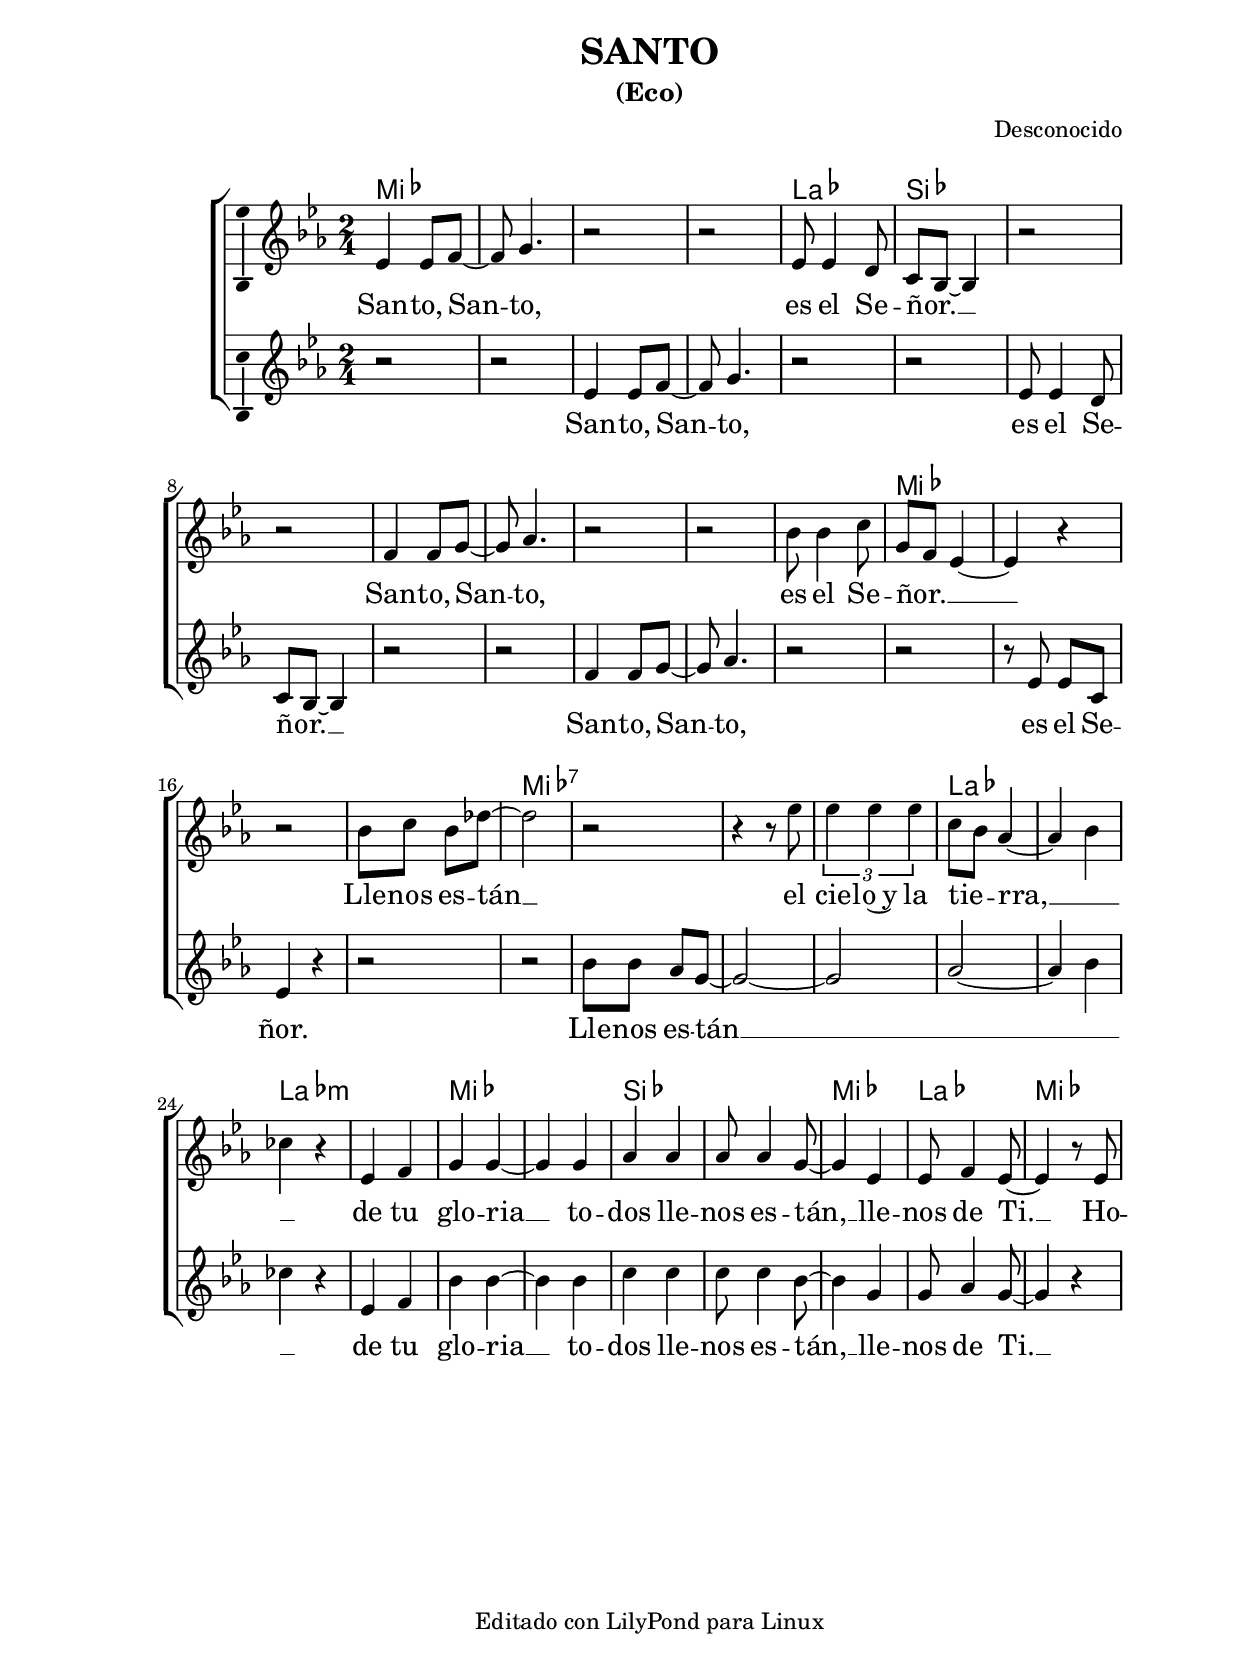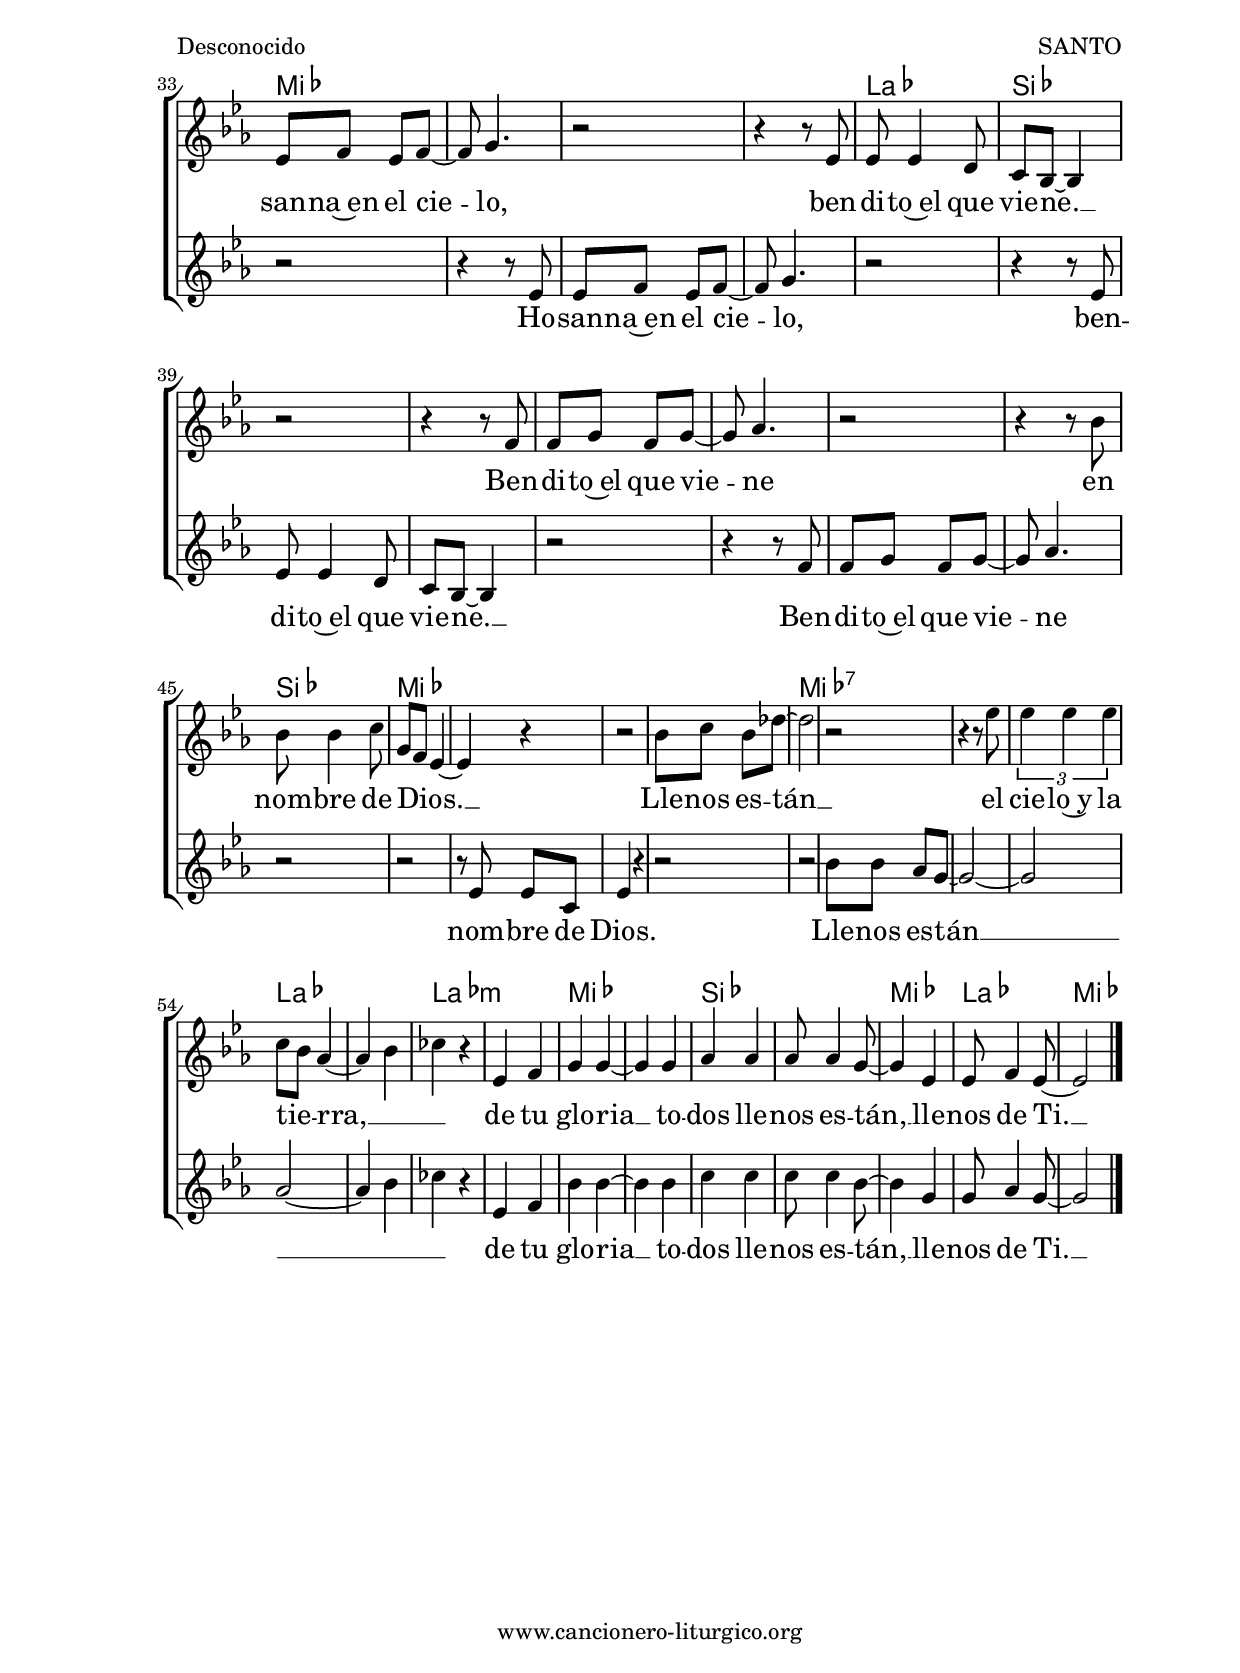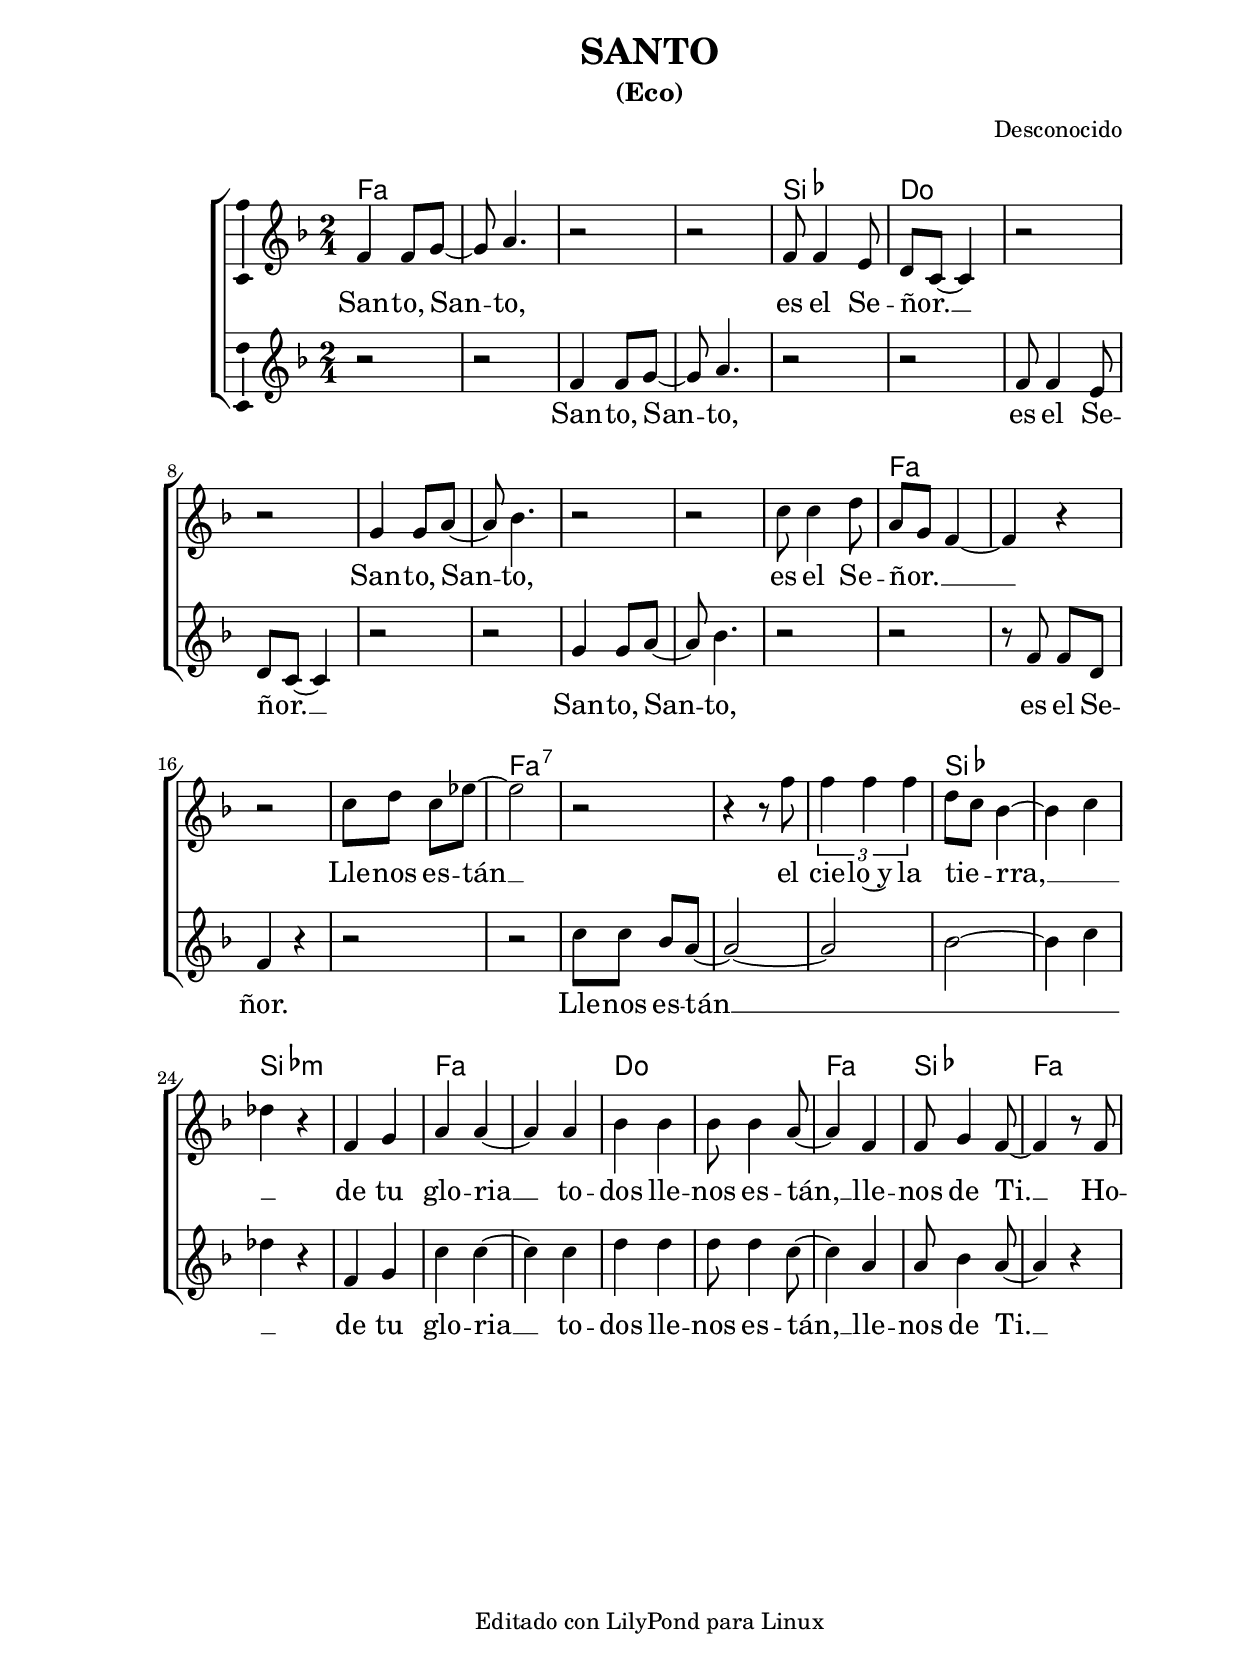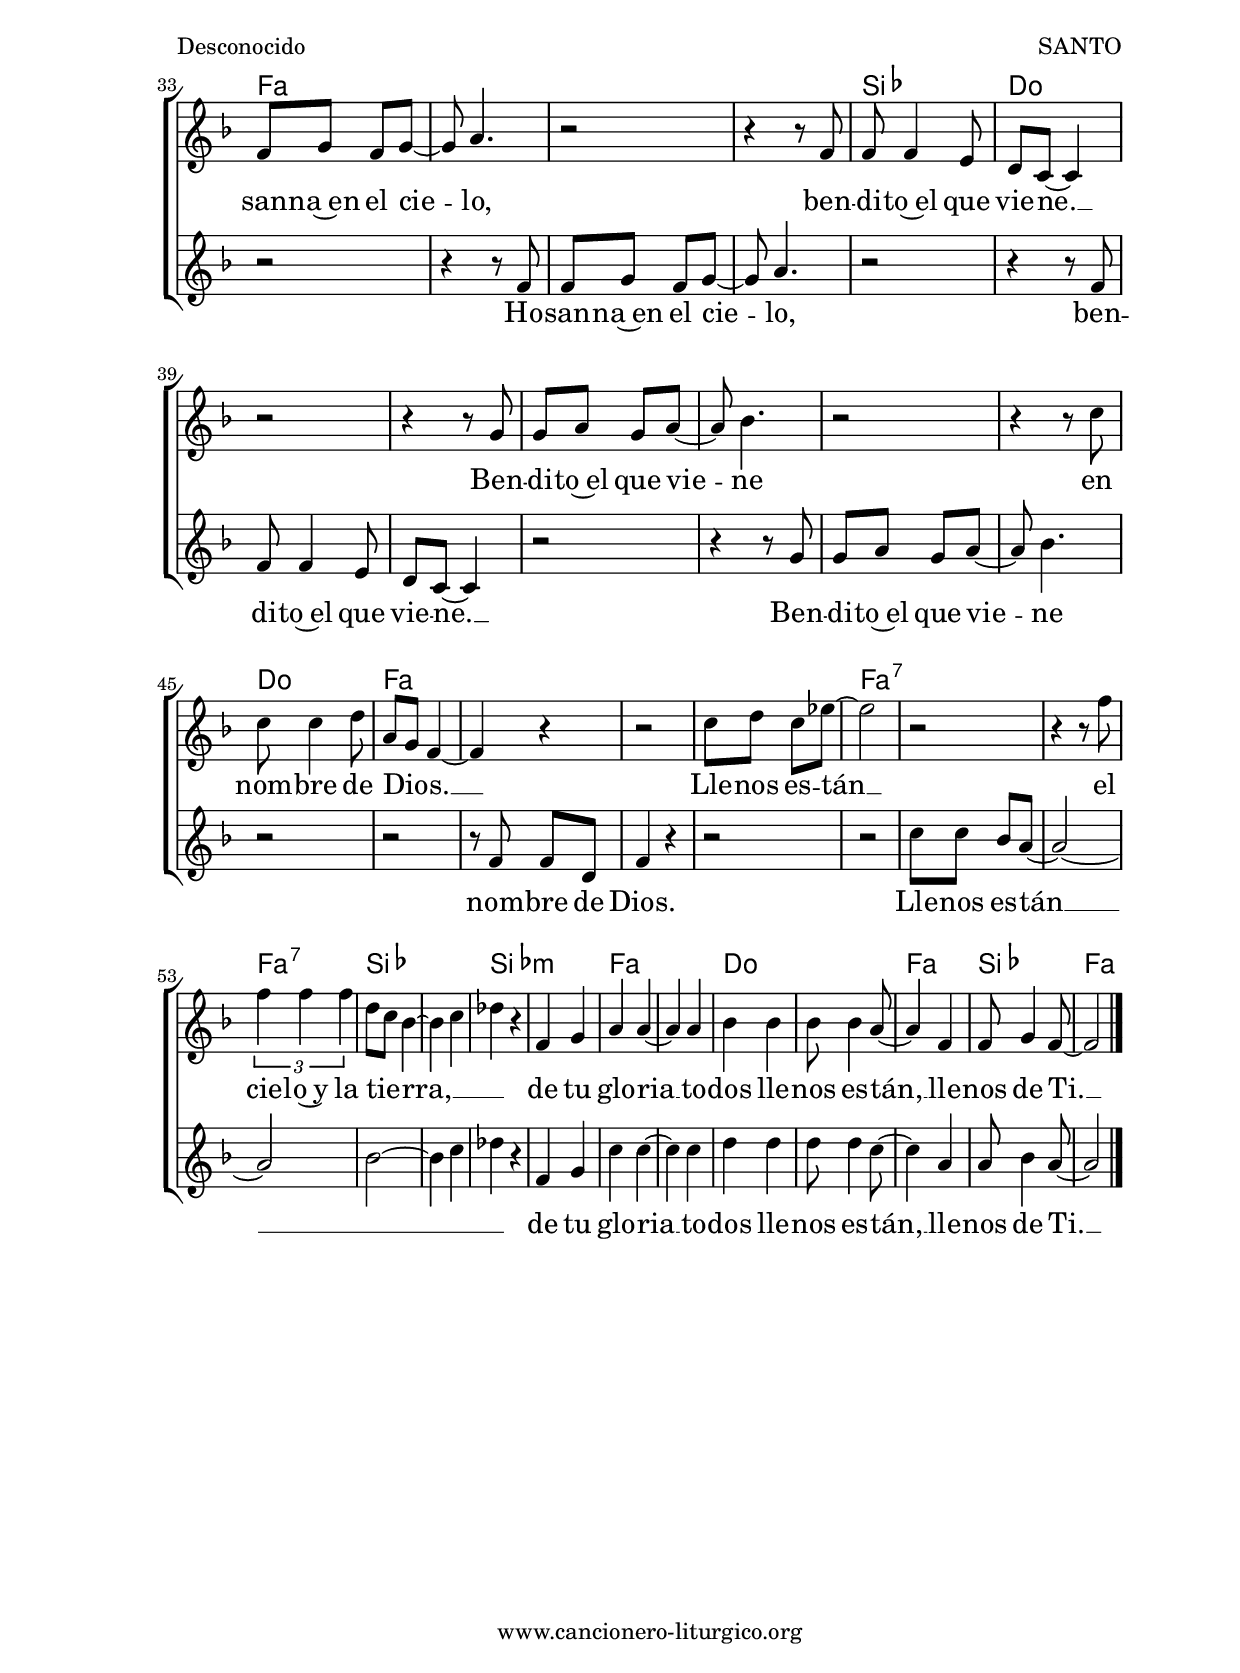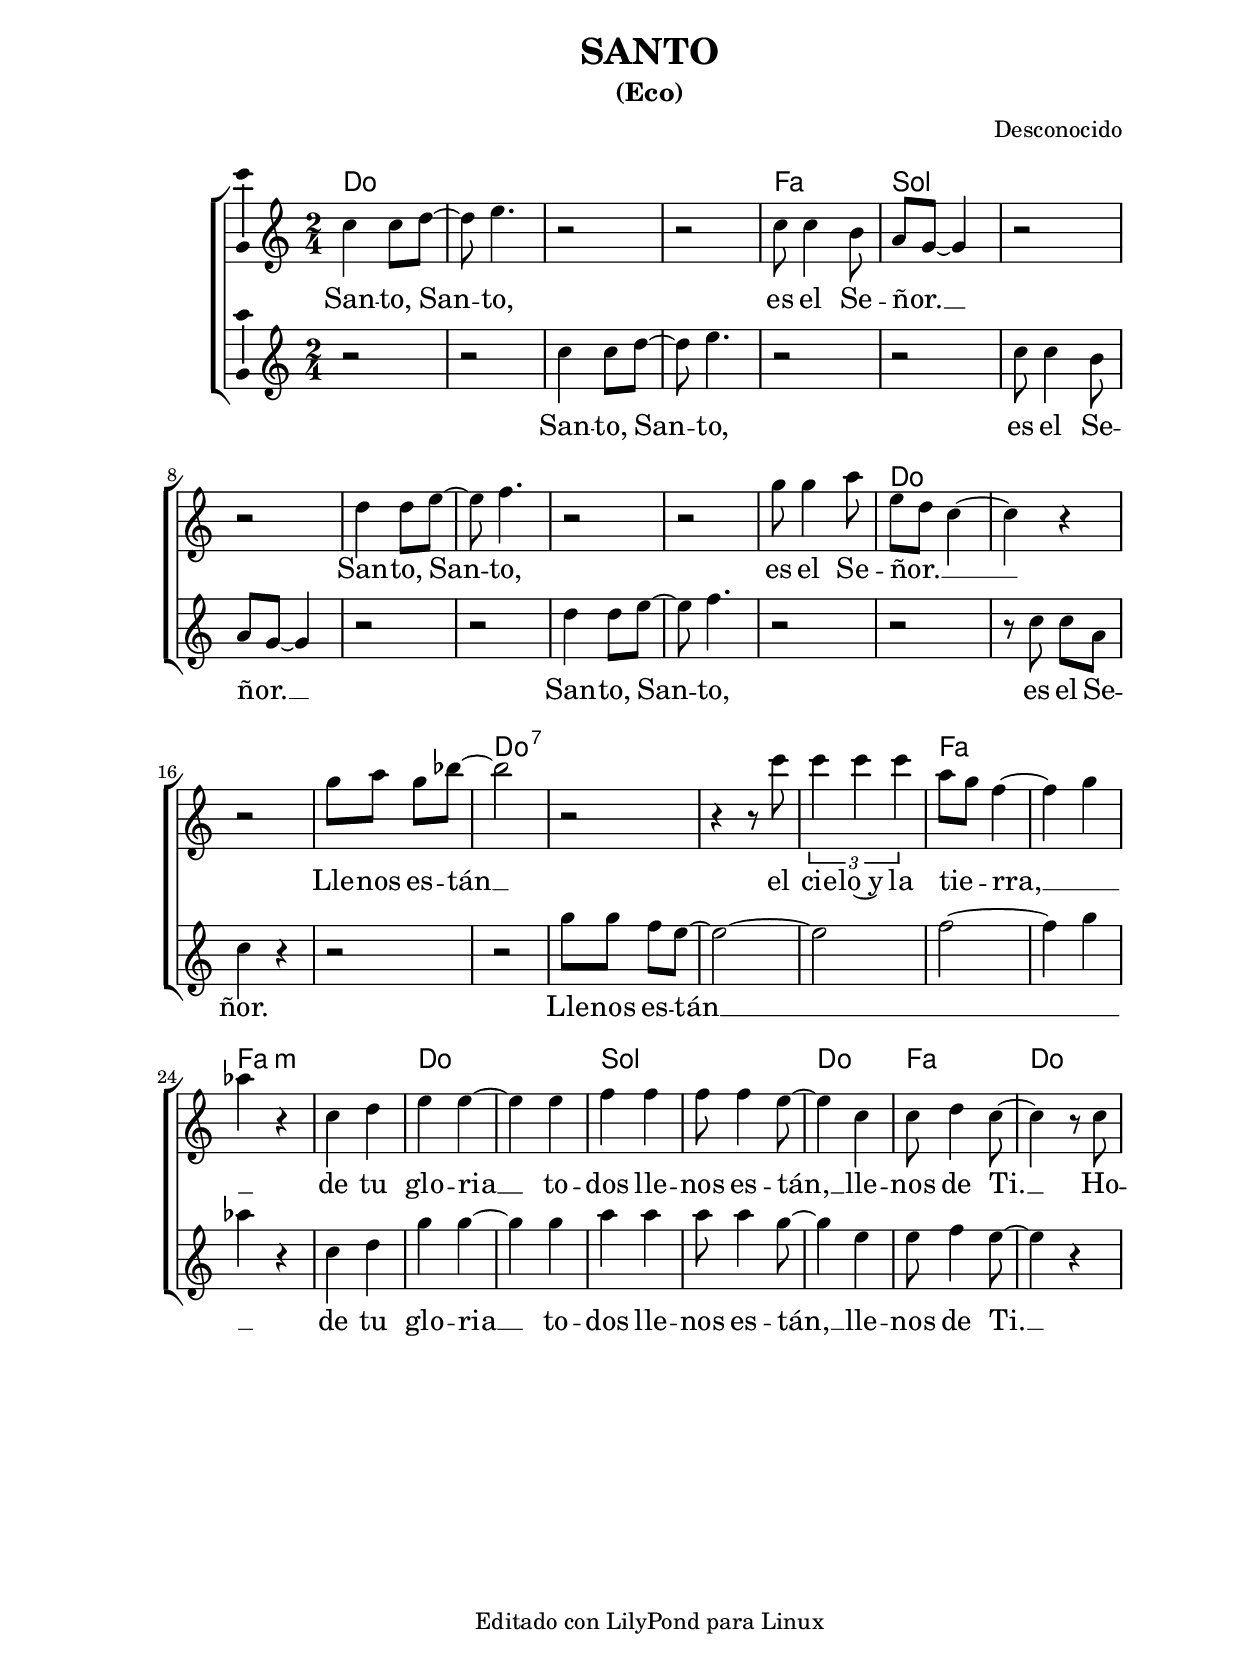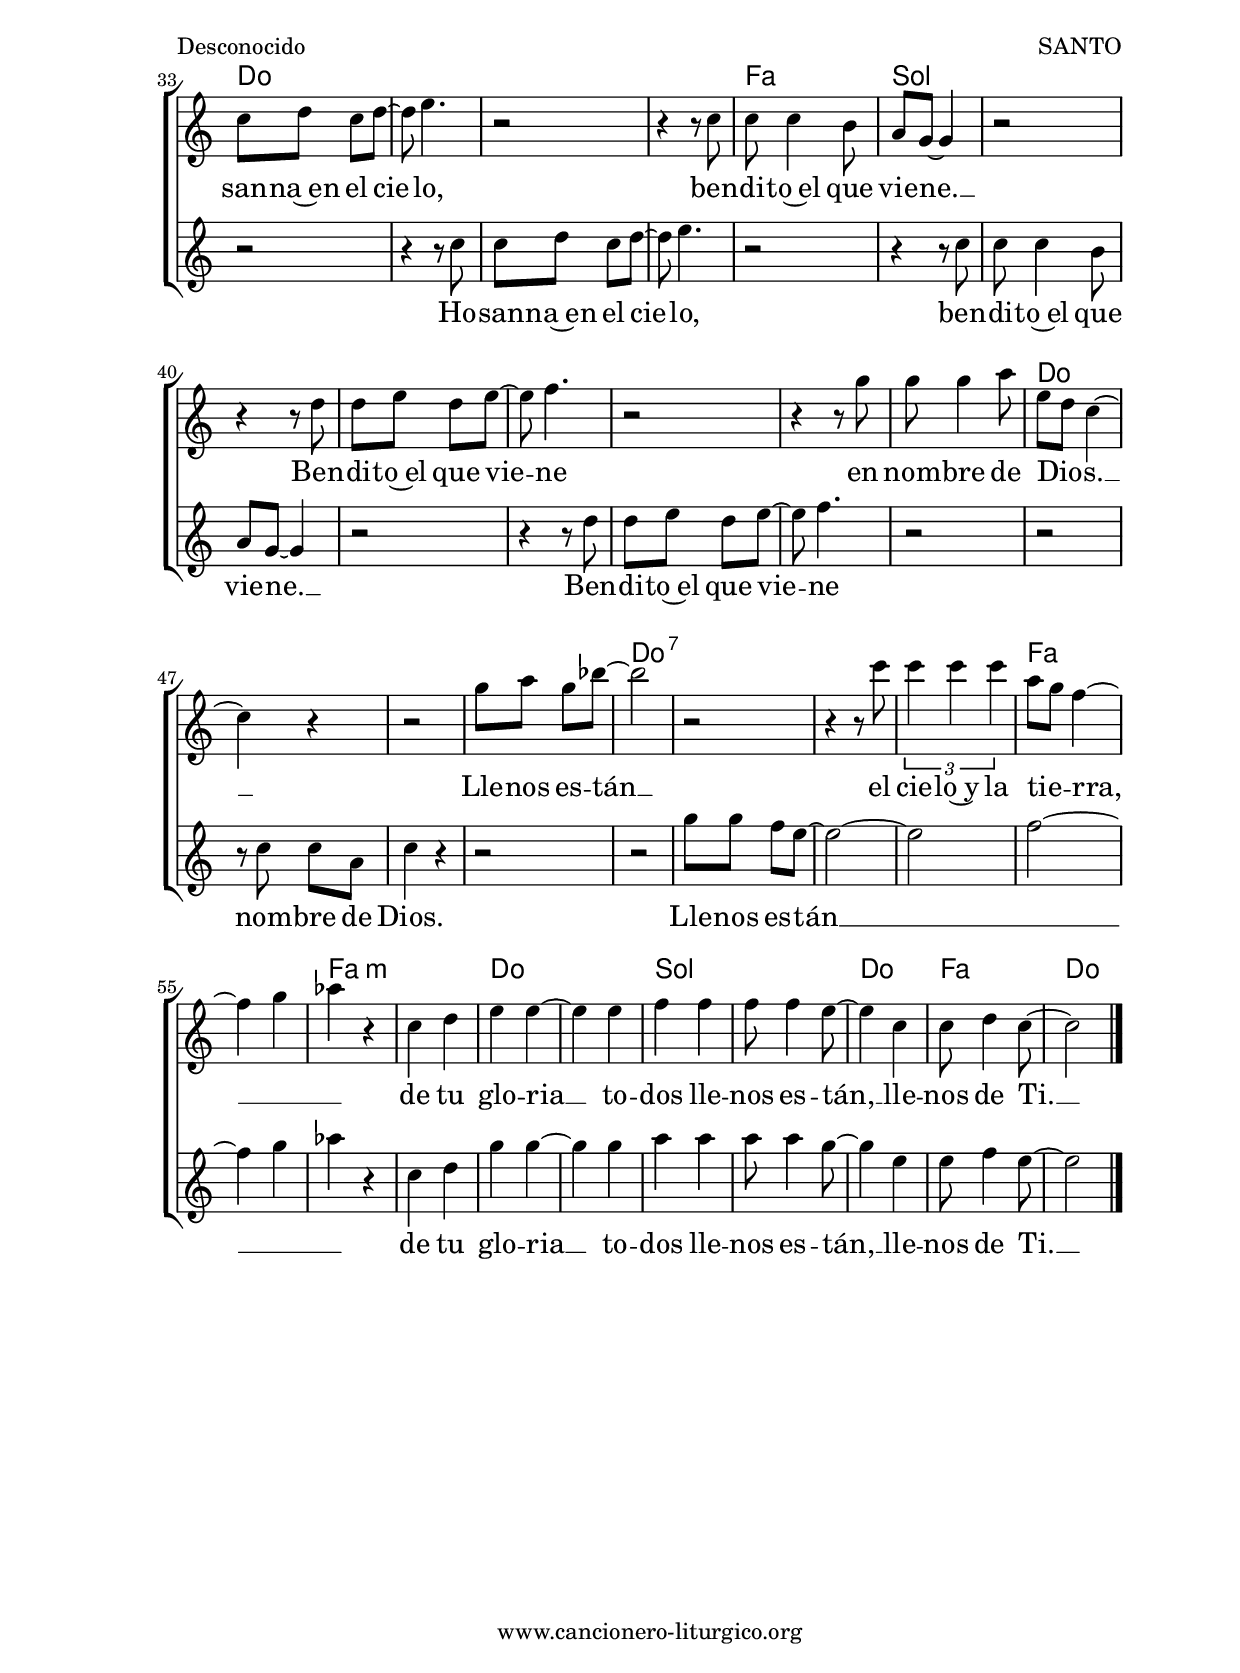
%
%para convertir .midi en .wav:
%timidity filename.midi -Ow -o finename.wav
%
%
%Para convertir de .wav a .mp3:
%lame -h -m j filename.wav
%
%
%para escuchar el midi:
%timidity nombrefichero.midi
%


%versión de lilypond para la que se ha escrito esta partitura:
\version "2.16.0"

	%Tamaño papel
	#(set-default-paper-size "a4")
	%Tamaño partitura
	#(set-global-staff-size 20)
	%No responde al pulsar sobre una nota
	#(ly:set-option 'point-and-click #f)

%parámetros del encabezamiento:
\header {
	title = "SANTO"
	subtitle = "(Eco)"
	composer = "Desconocido"
	poet = ""
	meter = ""
	arranger = ""
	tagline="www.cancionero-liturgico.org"
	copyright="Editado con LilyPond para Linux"
	}

%parámetros asociados al papel:
\paper  {
	oddHeaderMarkup = \markup {\fill-line { \on-the-fly #not-first-page \fromproperty #'header:title \on-the-fly #not-first-page \fromproperty #'header:composer }}
	evenHeaderMarkup = \markup {\fill-line { \fromproperty #'header:composer \fromproperty #'header:title }}
	#(set-paper-size "a4")
	print-page-number = ##f
	first-page-number = 1
	print-first-page-number = ##f
%	head-separation = 3.0 \cm
	top-margin = 2.0 \cm
	bottom-margin = 0.5\cm
%%%	bottom-margin = -2.0\cm
	left-margin = 3.0 \cm
	line-width = 16.0 \cm 
	indent = 8\mm
	interscoreline = 2.\mm
	between-system-space = 15\mm
%	para que las partituras no llenen la hoja:
	ragged-bottom = ##t
%	idem para la última hoja:
	ragged-last-bottom = ##f
%	para que las partituras llenen el ancho del papel:
	ragged-last = ##f
	after-title-space = 2.5 \cm
page-count=2
system-count=8

	%Flexible Vertical Spacing
%	markup-markup-spacing =
%	#'((basic-distance . 15) (minimum-distance . 15) (padding . 3))
	markup-system-spacing =
	#'((basic-distance . 15) (minimum-distance . 15) (padding . 3))
	system-system-spacing =
	#'((basic-distance . 15) (minimum-distance . 15) (padding . 3))
	score-system-spacing =
	#'((basic-distance . 15) (minimum-distance . 15) (padding . 5))
%	top-system-spacing = % header
%	#'((basic-distance . 8) (minimum-distance . 0) (padding . 0))
%	top-markup-spacing =
%	#'((basic-distance . 20) (minimum-distance . 20) (padding . 0))
	last-bottom-spacing = % footer
	#'((basic-distance . 5) (minimum-distance . 5) (padding . 0))
%	score-markup-spacing =
%	#'((basic-distance . 16) (minimum-distance . 13) (padding . 0))

	}


%parámetros que afectan a toda la partitura:
global =  {
	%clave de sol (G):
	\clef G
	%armadura:
	\transpose c ees
	\key c \major
	\tempo 4=140
	\set Score.tempoHideNote = ##t
	}


acordes = {
	\italianChords
	\chordmode {
	\transpose c ees
{
c2 s c s
f g s s
g s g s
g c s s
c c:7 s s
c:7 f s f:m
s c s g s c f c

c2 s c s
f g s s
g s g s
g c s s
c c:7 s s
c:7 f s f:m
s c s g s c f c

	}
}
}

melodia =

	\transpose c ees
{
	\relative c'{
	\time 2/4

c4 c8 d~
d8 e4.
r2
r2
c8 c4 b8
a8 g~g4
r2
r2
d'4 d8 e~
e8 f4.
r2
r2
g8 g4 a8
e8 d c4~
c4 r4
r2
g'8 a g bes~
bes2
r2
r4 r8 c8
\times 2/3 {c4 c c}
a8 g f4~
f4 g
aes4 r4

%\break

c,4 d
e4 e~
e4 e
f4 f
f8 f4 e8~
e4 c
c8 d4 c8~
c4 r8 c8

\break

c8 d c8 d~
d8 e4.
r2
r4 r8 c8
c8 c4 b8
a8 g~g4
r2
r4 r8 d'8
d8 e d8 e~
e8 f4.
r2
r4 r8 g8
g8 g4 a8
e8 d c4~
c4 r4
r2
g'8 a g bes~
bes2
r2
r4 r8 c8
\times 2/3 {c4 c c}
a8 g f4~
f4 g
aes4 r4

%\break

c,4 d
e4 e~
e4 e
f4 f
f8 f4 e8~
e4 c
c8 d4 c8~
c2

	\bar "|."
	}
}

melodiados =

	\transpose c ees
{
	\relative c'{
	\time 2/4

r2
r2
c4 c8 d~
d8 e4.
r2
r2
c8 c4 b8
a8 g~g4
r2
r2
d'4 d8 e~
e8 f4.
r2
r2
r8 c8 c a
c4 r4
r2
r2
g'8 g f e~
e2~
e2
f2~
f4 g
aes4 r4

%\break

c,4 d
g4 g~
g4 g
a4 a
a8 a4 g8~
g4 e
e8 f4 e8~
e4 r4

\break

r2
r4 r8 c8
c8 d c8 d~
d8 e4.
r2
r4 r8 c8
c8 c4 b8
a8 g~g4
r2
r4 r8 d'8
d8 e d8 e~
e8 f4.
r2
r2
r8 c8 c a
c4 r4
r2
r2
g'8 g f e~
e2~
e2
f2~
f4 g
aes4 r4

%\break

c,4 d
g4 g~
g4 g
a4 a
a8 a4 g8~
g4 e
e8 f4 e8~
e2

	\bar "|."
	}
}


texto = \lyricmode {
San -- to, San -- to,
es el Se -- ñor. __ _
San -- to, San -- to,
es el Se -- ñor. __ _ _

Lle -- nos es -- tán __
el cie -- lo~y la tie -- _ rra, __ _ _
de tu glo -- ria __ to -- dos
lle -- nos es -- tán, __ lle -- nos de Ti. __

Ho -- san -- na~en el cie -- lo,
ben -- di -- to~el que vie -- ne. __
Ben -- di -- to~el que vie -- ne
en nom -- bre de Dios. __ _ _

Lle -- nos es -- tán __
el cie -- lo~y la tie -- _ rra, __ _ _
de tu glo -- ria __ to -- dos
lle -- nos es -- tán, __ lle -- nos de Ti. __

	}

textodos = \lyricmode {
San -- to, San -- to,
es el Se -- ñor. __ _
San -- to, San -- to,
es el Se -- ñor.

Lle -- nos es -- tán __ _ _ _
de tu glo -- ria __  to -- dos
lle -- nos es -- tán, __ lle -- nos de Ti. __

Ho -- san -- na~en el cie -- lo,
ben -- di -- to~el que vie -- ne. __
Ben -- di -- to~el que vie -- ne
nom -- bre de Dios.

Lle -- nos es -- tán __ _ _ _
de tu glo -- ria __  to -- dos
lle -- nos es -- tán, __ lle -- nos de Ti. __

	}


acordesStaff = \context ChordNames = acordesStaff <<
	\set chordChanges = ##t
	\acordes
	>>

vozStaff = \context Voice = vozStaff
\with {\consists "Ambitus_engraver"}
<<
	\set Staff.midiInstrument = #"electric guitar (jazz)"
	\set Staff.midiMinimumVolume = #0.7
	\set Staff.midiMaximumVolume = #0.9
	\global
	\relative c' \melodia
	>>

vozdosStaff = \context Voice = vozdosStaff
\with {\consists "Ambitus_engraver"}
<<
	\set Staff.midiInstrument = #"english horn"
	\set Staff.midiMinimumVolume = #0.7
	\set Staff.midiMaximumVolume = #0.9
	\global
	\relative c' \melodiados
	>>


textoStaff = \context Lyrics = textoStaff <<
	\lyricsto vozStaff \texto
	>>

textodosStaff = \context Lyrics = textodosStaff <<
	\lyricsto vozdosStaff \textodos
	>>


\book {
	\score {
		\context ChoirStaff {
%			\override StaffGroup.SystemStartBracket #'collapse-height = #1
%			\override Score.SystemStartBar #'collapse-height = #1
			<<
			\acordesStaff
			\vozStaff
			\textoStaff
			\vozdosStaff
			\textodosStaff
			>>
			}
		\layout {
	    		\context {
				\Lyrics
				\override LyricText #'font-size = #2
				}
	   		 \context {
				\Score
				\override StaffSymbol #'staff-space = #(magstep +3)
				}
			}
		}
	\score {
		\unfoldRepeats
		\context ChoirStaff {
			<<
			\acordesStaff
			\vozStaff
			\vozdosStaff
			>>
			}
		\midi {
	  		\context {
	  			\Score
				tempoWholesPerMinute = #(ly:make-moment 70 4)
				}
			}
		}
	}



#(define output-suffix "C")
\book {
	\score {
		\context ChoirStaff {
%			\override StaffGroup.SystemStartBracket #'collapse-height = #1
%			\override Score.SystemStartBar #'collapse-height = #1
\transpose c d
			<<
			\acordesStaff
			\vozStaff
			\textoStaff
			\vozdosStaff
			\textodosStaff
			>>
			}
		\layout {
	    		\context {
				\Lyrics
				\override LyricText #'font-size = #2
				}
	   		 \context {
				\Score
				\override StaffSymbol #'staff-space = #(magstep +3)
				}
			}
		}
	}

#(define output-suffix "S")
\book {
	\score {
		\context ChoirStaff {
%			\override StaffGroup.SystemStartBracket #'collapse-height = #1
%			\override Score.SystemStartBar #'collapse-height = #1
\transpose c a
			<<
			\acordesStaff
			\vozStaff
			\textoStaff
			\vozdosStaff
			\textodosStaff
			>>
			}
		\layout {
	    		\context {
				\Lyrics
				\override LyricText #'font-size = #2
				}
	   		 \context {
				\Score
				\override StaffSymbol #'staff-space = #(magstep +3)
				}
			}
		}
	}


